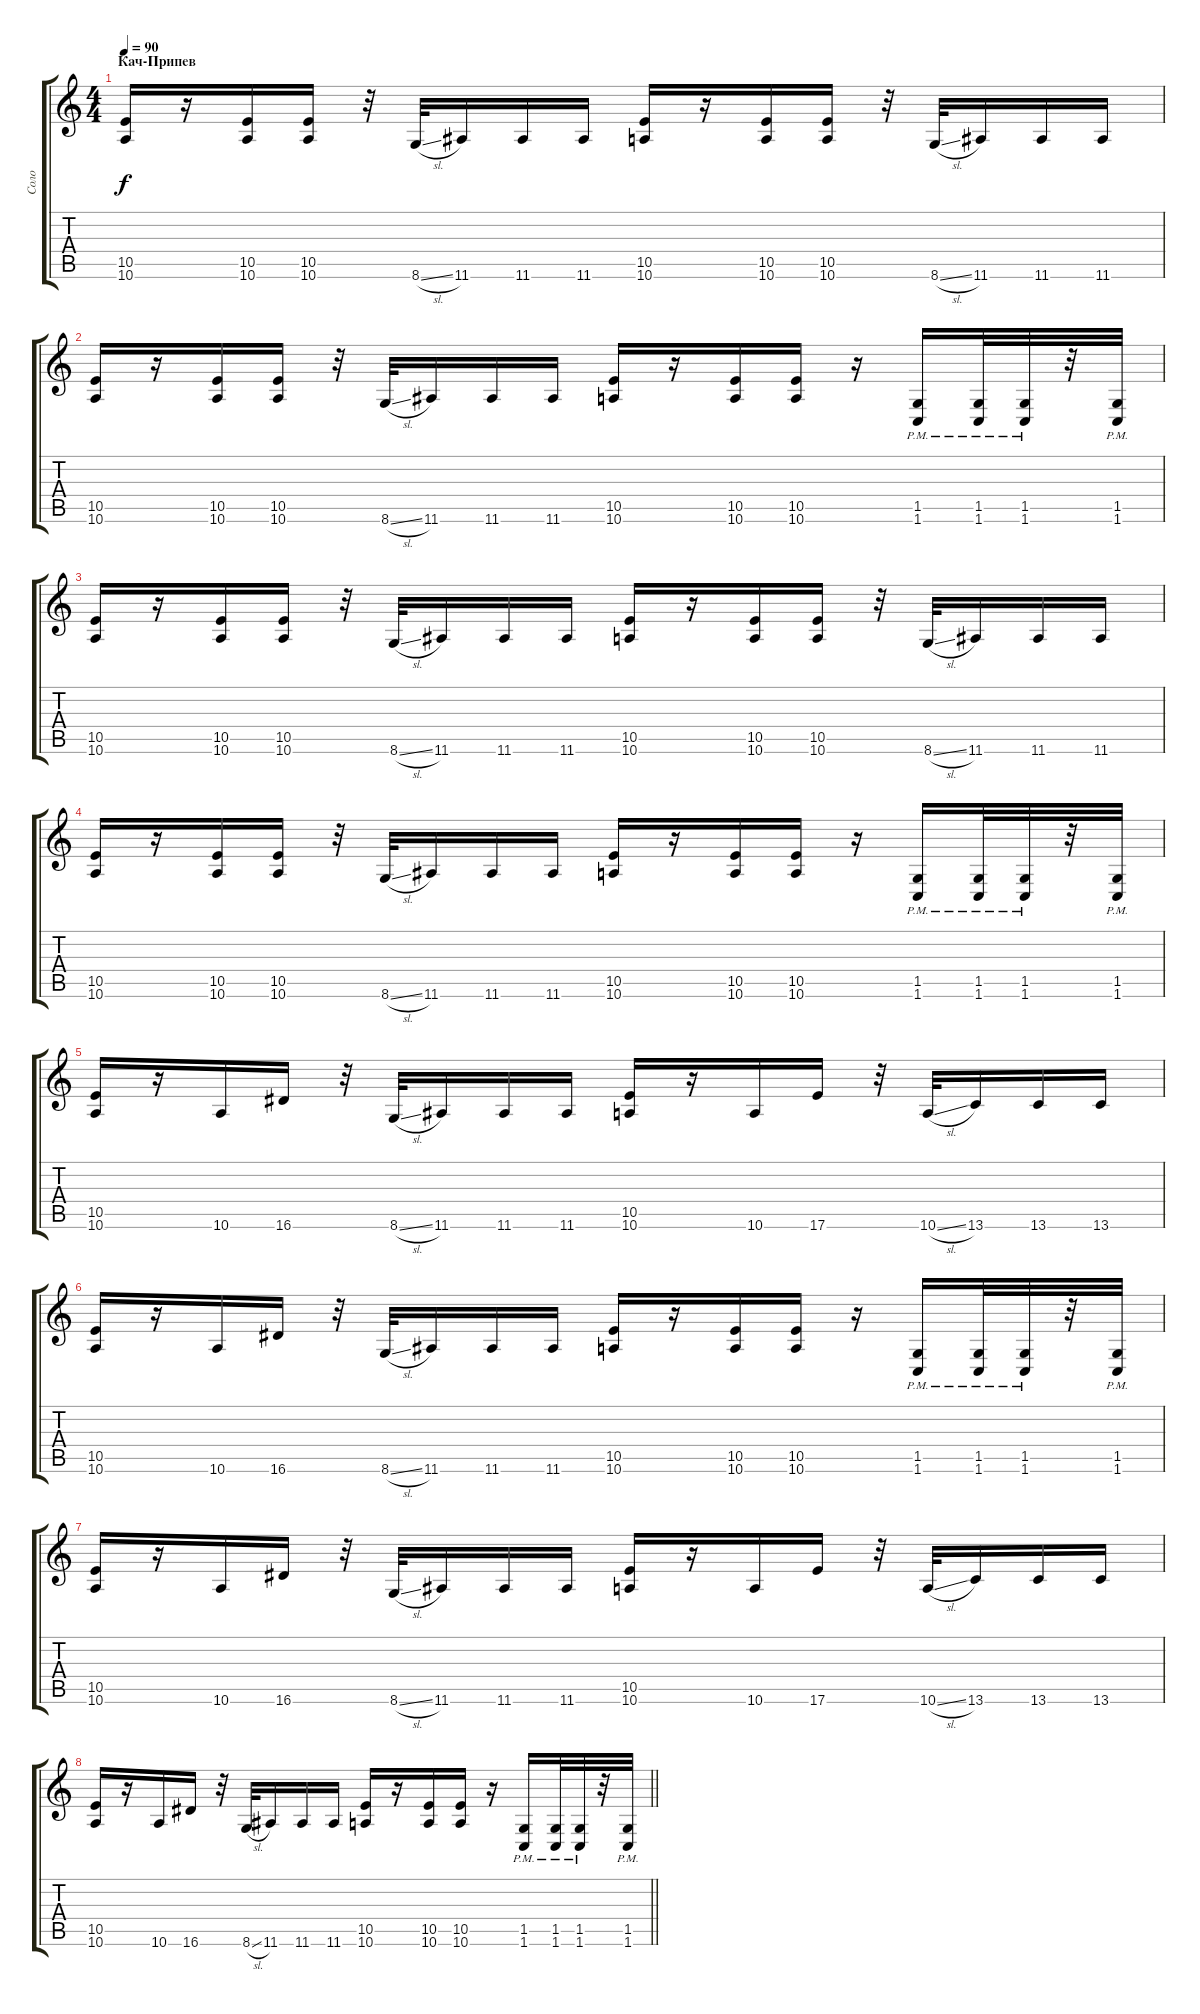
\track ("Соло" "Соло") {instrument electricguitarclean}
\staff {score tabs}
\tuning (Db4 Ab3 E3 B2 Gb2 B1) {hide}
\ts (4 4)
\section ("" "Кач-Припев")
\tempo 90
\clef g2
\ks c
(10.5 10.6).16{dy f} r.16 (10.5 10.6).16 (10.5 10.6).16 r.32 8.6{sl}.32 11.6.16 11.6.16 11.6.16 (10.5 10.6).16 r.16 (10.5 10.6).16 (10.5 10.6).16 r.32 8.6{sl}.32 11.6.16 11.6.16 11.6.16 |
(10.5 10.6).16 r.16 (10.5 10.6).16 (10.5 10.6).16 r.32 8.6{sl}.32 11.6.16 11.6.16 11.6.16 (10.5 10.6).16 r.16 (10.5 10.6).16 (10.5 10.6).16 r.16 (1.5{pm} 1.6{pm}).16 (1.5{pm} 1.6{pm}).32 (1.5{pm} 1.6{pm}).32 r.32 (1.5{pm} 1.6{pm}).32 |
(10.5 10.6).16 r.16 (10.5 10.6).16 (10.5 10.6).16 r.32 8.6{sl}.32 11.6.16 11.6.16 11.6.16 (10.5 10.6).16 r.16 (10.5 10.6).16 (10.5 10.6).16 r.32 8.6{sl}.32 11.6.16 11.6.16 11.6.16 |
(10.5 10.6).16 r.16 (10.5 10.6).16 (10.5 10.6).16 r.32 8.6{sl}.32 11.6.16 11.6.16 11.6.16 (10.5 10.6).16 r.16 (10.5 10.6).16 (10.5 10.6).16 r.16 (1.5{pm} 1.6{pm}).16 (1.5{pm} 1.6{pm}).32 (1.5{pm} 1.6{pm}).32 r.32 (1.5{pm} 1.6{pm}).32 |
(10.5 10.6).16 r.16 10.6.16 16.6.16 r.32 8.6{sl}.32 11.6.16 11.6.16 11.6.16 (10.5 10.6).16 r.16 10.6.16 17.6.16 r.32 10.6{sl}.32 13.6.16 13.6.16 13.6.16 |
(10.5 10.6).16 r.16 10.6.16 16.6.16 r.32 8.6{sl}.32 11.6.16 11.6.16 11.6.16 (10.5 10.6).16 r.16 (10.5 10.6).16 (10.5 10.6).16 r.16 (1.5{pm} 1.6{pm}).16 (1.5{pm} 1.6{pm}).32 (1.5{pm} 1.6{pm}).32 r.32 (1.5{pm} 1.6{pm}).32 |
(10.5 10.6).16 r.16 10.6.16 16.6.16 r.32 8.6{sl}.32 11.6.16 11.6.16 11.6.16 (10.5 10.6).16 r.16 10.6.16 17.6.16 r.32 10.6{sl}.32 13.6.16 13.6.16 13.6.16 |
\barLineRight lightlight
(10.5 10.6).16 r.16 10.6.16 16.6.16 r.32 8.6{sl}.32 11.6.16 11.6.16 11.6.16 (10.5 10.6).16 r.16 (10.5 10.6).16 (10.5 10.6).16 r.16 (1.5{pm} 1.6{pm}).16 (1.5{pm} 1.6{pm}).32 (1.5{pm} 1.6{pm}).32 r.32 (1.5{pm} 1.6{pm}).32
